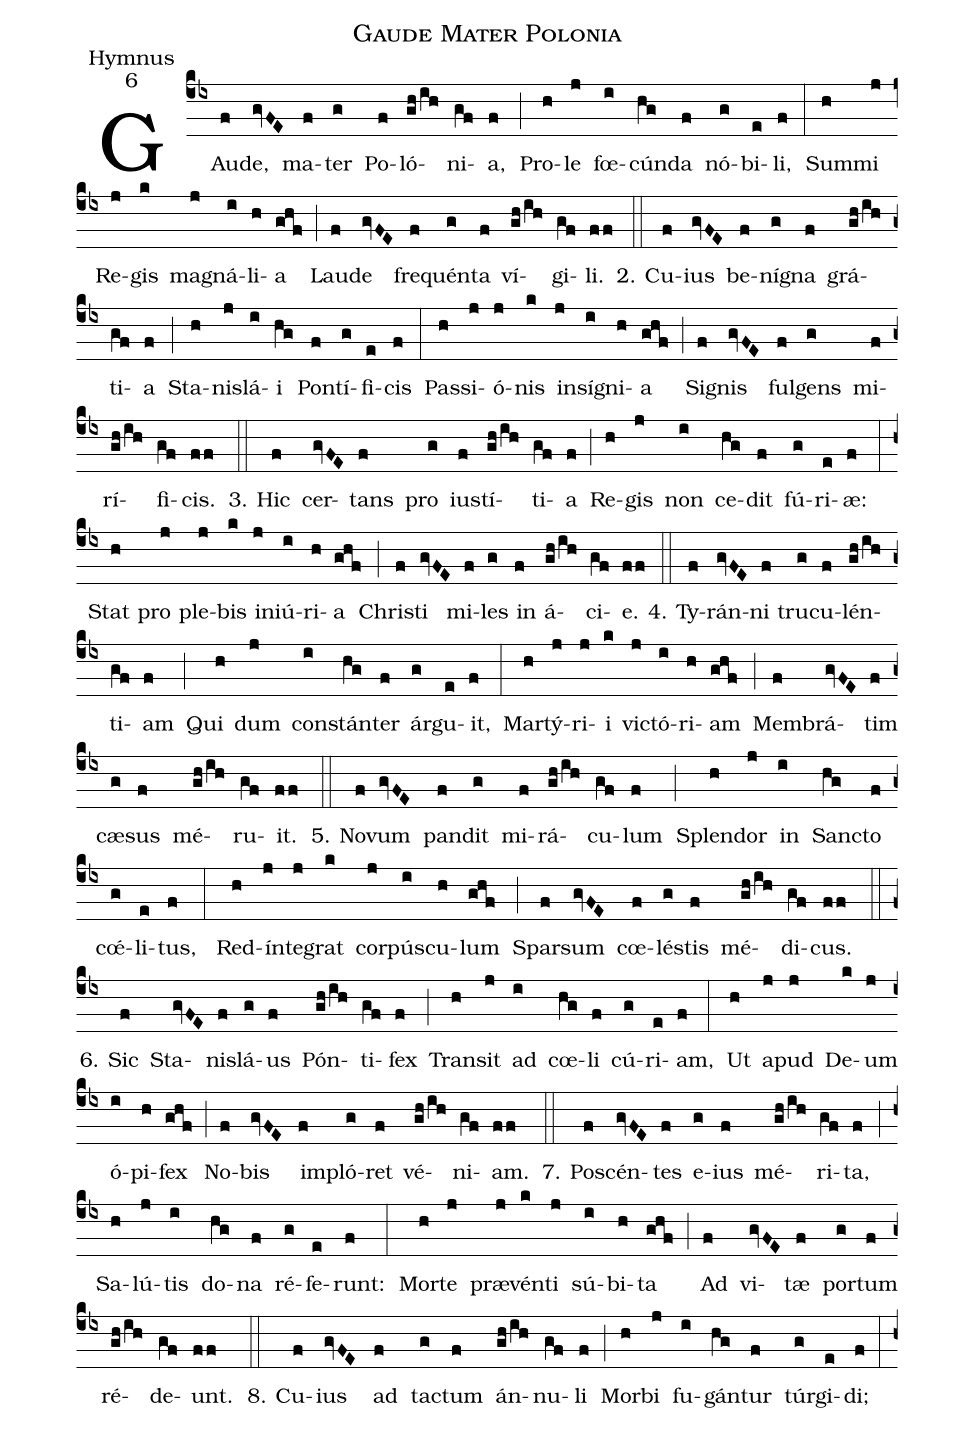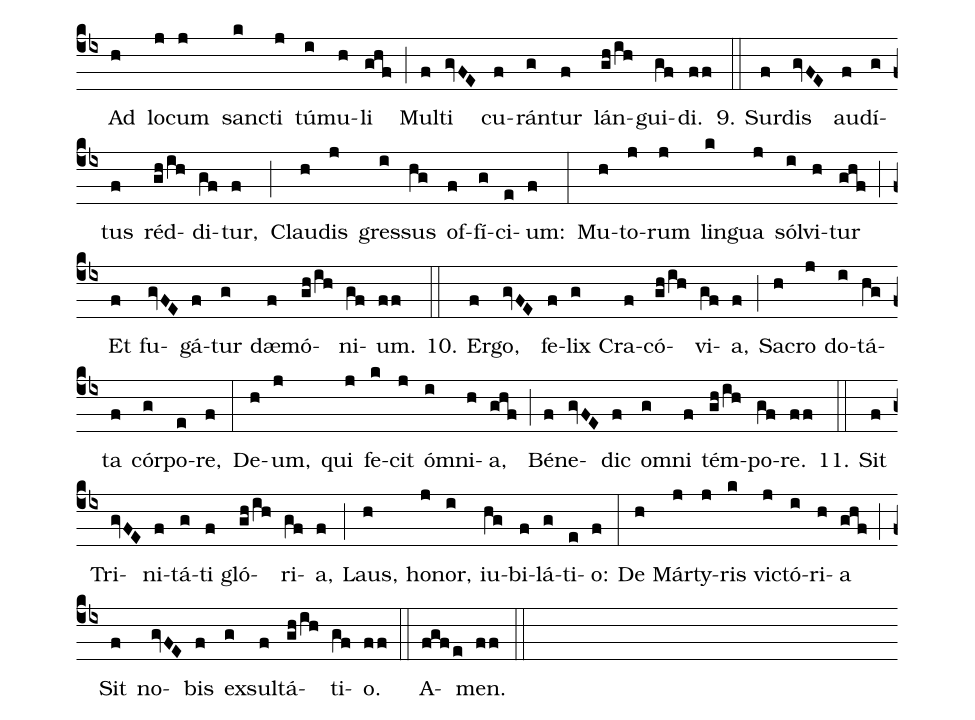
name:Gaude Mater Polonia;
office-part:Hymnus;
mode:6;
%%
(cb4)GAu(f)de,(gvFE) ma(f)ter(g) Po(f)ló(gh/ih)ni(gf)a,(f) (;)
Pro(h)le(j) fœ(i)cún(hg)da(f) nó(g)bi(e)li,(f) (:)
Sum(h)mi(j) Re(j)gis(k) ma(j)gná(i)li(h)a(ghf) (;)
Lau(f)de(gvFE) fre(f)quén(g)ta(f) ví(gh/ih)gi(gf)li.(ff)  (::)

2. Cu(f)ius(gvFE) be(f)ní(g)gna(f) grá(gh/ih)ti(gf)a(f) (;)
Sta(h)nis(j)lá(i)i(hg) Pon(f)tí(g)fi(e)cis(f) (:)
Pas(h)si(j)ó(j)nis(k) in(j)sí(i)gni(h)a(ghf) (;)
Si(f)gnis(gvFE) ful(f)gens(g) mi(f)rí(gh/ih)fi(gf)cis.(ff) (::)

3. Hic(f) cer(gvFE)tans(f) pro(g) ius(f)tí(gh/ih)ti(gf)a(f) (;)
Re(h)gis(j) non(i) ce(hg)dit(f) fú(g)ri(e)æ:(f) (:)
Stat(h) pro(j) ple(j)bis(k) in(j)iú(i)ri(h)a(ghf) (;)
Chri(f)sti(gvFE) mi(f)les(g) in(f) á(gh/ih)ci(gf)e.(ff) (::)

4. Ty(f)rán(gvFE)ni(f) tru(g)cu(f)lén(gh/ih)ti(gf)am(f) (;)
Qui(h) dum(j) con(i)stán(hg)ter(f) ár(g)gu(e)it,(f) (:)
Mar(h)tý(j)ri(j)i(k) vic(j)tó(i)ri(h)am(ghf) (;)
Mem(f)brá(gvFE)tim(f) cæ(g)sus(f) mé(gh/ih)ru(gf)it.(ff) (::)

5. No(f)vum(gvFE) pan(f)dit(g) mi(f)rá(gh/ih)cu(gf)lum(f) (;)
Splen(h)dor(j) in(i) San(hg)cto(f) cœ́(g)li(e)tus, (f) (:)
Red(h)ín(j)te(j)grat(k) cor(j)pús(i)cu(h)lum(ghf) (;)
Spar(f)sum(gvFE) cœ(f)lés(g)tis(f) mé(gh/ih)di(gf)cus.(ff) (::)

6. Sic(f) Sta(gvFE)nis(f)lá(g)us(f) Pón(gh/ih)ti(gf)fex(f) (;)
Tran(h)sit(j) ad(i) cœ(hg)li(f) cú(g)ri(e)am,(f) (:)
Ut(h) a(j)pud(j) De(k)um(j) ó(i)pi(h)fex(ghf) (;)
No(f)bis(gvFE) im(f)pló(g)ret(f) vé(gh/ih)ni(gf)am.(ff) (::)

7. Pos(f)cén(gvFE)tes(f) e(g)ius(f) mé(gh/ih)ri(gf)ta,(f) (;)
Sa(h)lú(j)tis(i) do(hg)na(f) ré(g)fe(e)runt:(f) (:)
Mor(h)te(j) præ(j)vén(k)ti(j) sú(i)bi(h)ta(ghf) (;)
Ad(f) vi(gvFE)tæ(f) por(g)tum(f) ré(gh/ih)de(gf)unt.(ff) (::)

8. Cu(f)ius(gvFE) ad(f) tac(g)tum(f) án(gh/ih)nu(gf)li(f) (;)
Mor(h)bi(j) fu(i)gán(hg)tur(f) túr(g)gi(e)di;(f) (:)
Ad(h) lo(j)cum(j) san(k)cti(j) tú(i)mu(h)li(ghf) (;)
Mul(f)ti(gvFE) cu(f)rán(g)tur(f) lán(gh/ih)gui(gf)di.(ff) (::)

9. Sur(f)dis(gvFE) au(f)dí(g)tus(f) réd(gh/ih)di(gf)tur,(f) (;)
Clau(h)dis(j) gres(i)sus(hg) of(f)fí(g)ci(e)um:(f) (:)
Mu(h)to(j)rum(j) lin(k)gua(j) sól(i)vi(h)tur(ghf) (;)
Et(f) fu(gvFE)gá(f)tur(g) dæ(f)mó(gh/ih)ni(gf)um.(ff) (::)

10. Er(f)go,(gvFE) fe(f)lix(g) Cra(f)có(gh/ih)vi(gf)a,(f) (;)
Sac(h)ro(j) do(i)tá(hg)ta(f) cór(g)po(e)re,(f) (:)
De(h)um,(j) qui(j) fe(k)cit(j) ó(i)mni(h)a,(ghf) (;)
Bé(f)ne(gvFE)dic(f) om(g)ni(f) tém(gh/ih)po(gf)re.(ff) (::)

11. Sit(f) Tri(gvFE)ni(f)tá(g)ti(f) gló(gh/ih)ri(gf)a,(f) (;)
Laus,(h) ho(j)nor,(i) iu(hg)bi(f)lá(g)ti(e)o:(f) (:)
De(h) Már(j)ty(j)ris(k) vic(j)tó(i)ri(h)a(ghf) (;)
Sit(f) no(gvFE)bis(f) ex(g)sul(f)tá(gh/ih)ti(gf)o.(ff) (::)
A(fgf/e)men.(ff) (::)
